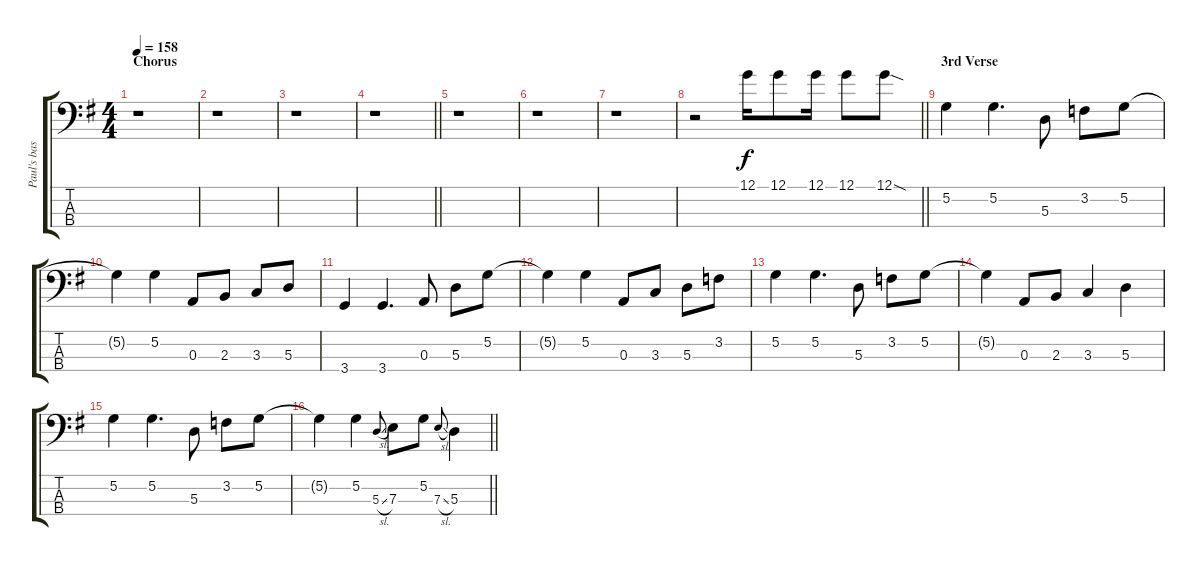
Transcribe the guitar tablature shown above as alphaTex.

\track ("Paul's bass" "Paul's bas") {instrument electricbasspick}
\staff {score tabs}
\tuning (G2 D2 A1 E1) {hide}
\ts (4 4)
\section ("" "Chorus")
\tempo 158
\clef f4
\ks g
r.1{dy f} |
r.1 |
r.1 |
\barLineRight lightlight
r.1 |
\section ("" "")
r.1 |
r.1 |
r.1 |
\barLineRight lightlight
r.2 12.1.16 12.1.8 12.1.16 12.1.8 12.1{sod}.8 |
\section ("" "3rd Verse")
5.2.4 5.2.4{d} 5.3.8 3.2.8 5.2.8 |
5.2{t}.4 5.2.4 0.3.8 2.3.8 3.3.8 5.3.8 |
3.4.4 3.4.4{d} 0.3.8 5.3.8 5.2.8 |
5.2{t}.4 5.2.4 0.3.8 3.3.8 5.3.8 3.2.8 |
5.2.4 5.2.4{d} 5.3.8 3.2.8 5.2.8 |
5.2{t}.4 0.3.8 2.3.8 3.3.4 5.3.4 |
5.2.4 5.2.4{d} 5.3.8 3.2.8 5.2.8 |
\barLineRight lightlight
5.2{t}.4 5.2.4 5.3{sl}.8{gr onbeat} 7.3.8 5.2.8 7.3{sl}.8{gr onbeat} 5.3.4
